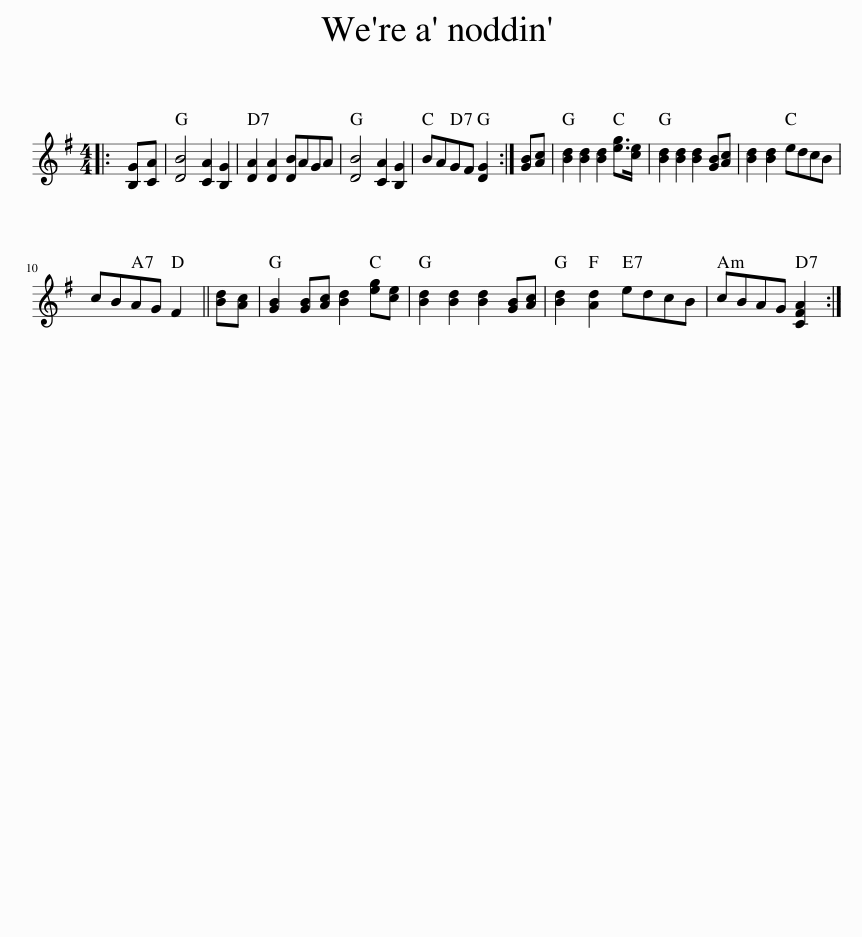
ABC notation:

X:1
L:1/8
M:4/4
I:linebreak $
K:G
V:1 treble
V:1
|: [B,G][CA] | [DB]4 [CA]2 [B,G]2 | [DA]2 [DA]2 [DB]AGA | [DB]4 [CA]2 [B,G]2 | BAGF [DG]2 :| %5
 [GB][Ac] | [Bd]2 [Bd]2 [Bd]2 [eg]>[ce] | [Bd]2 [Bd]2 [Bd]2 [GB][Ac] | [Bd]2 [Bd]2 edcB |$ cBAG F2 || %10
 [Bd][Ac] | [GB]2 [GB][Ac] [Bd]2 [eg][ce] | [Bd]2 [Bd]2 [Bd]2 [GB][Ac] | [Bd]2 [Ad]2 edcB | cBAG [CFA]2 :| %15
